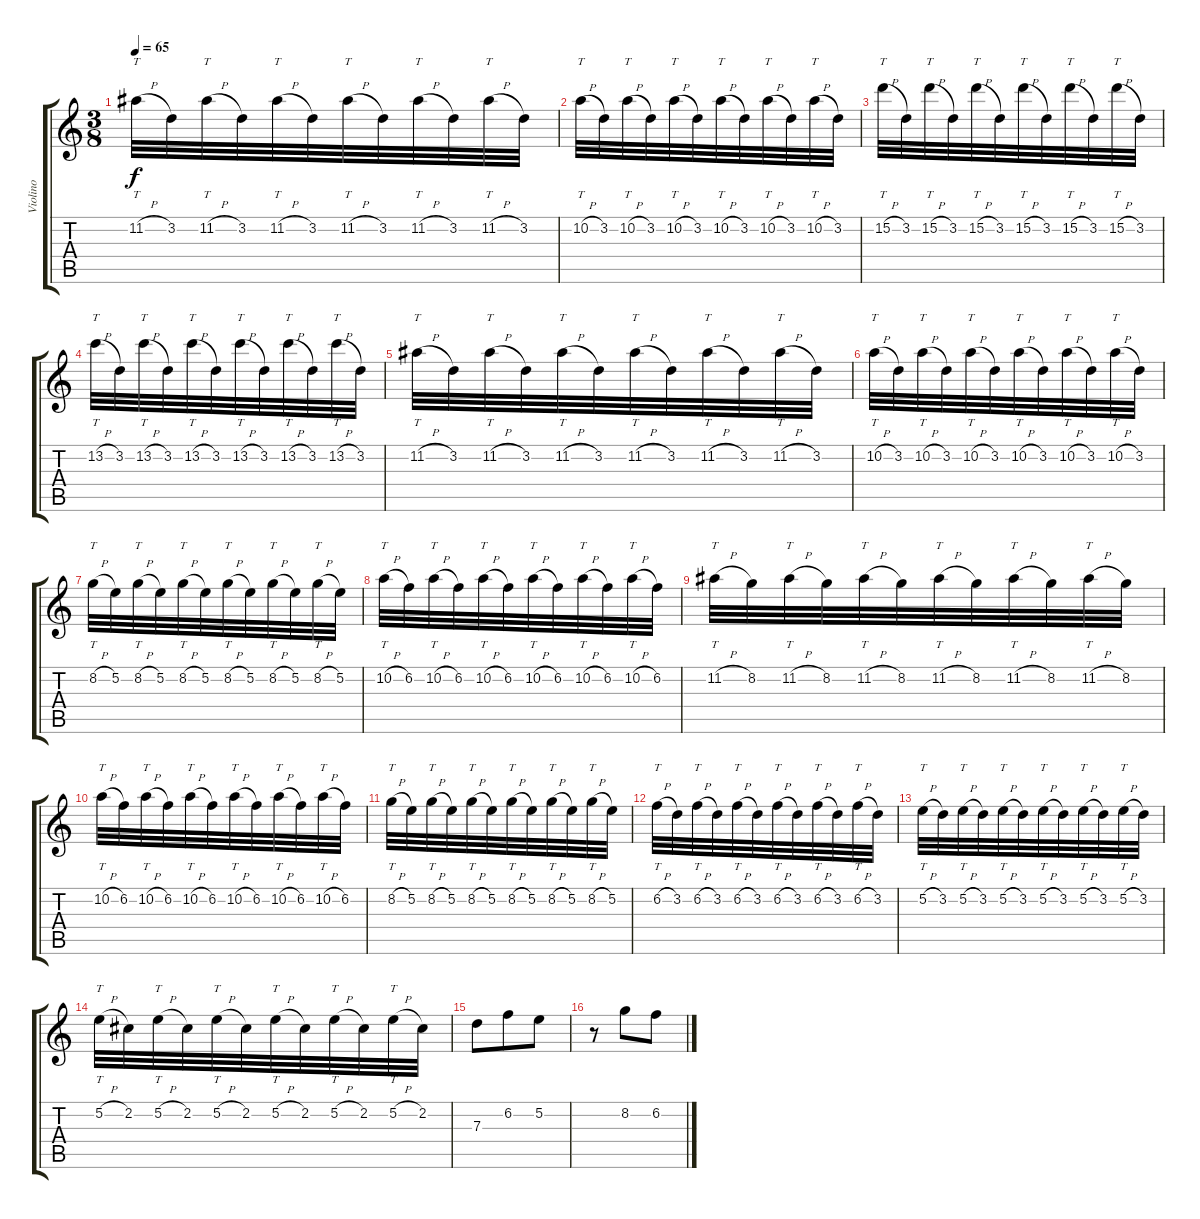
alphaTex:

\track ("Violino" "Violino") {instrument distortionguitar}
\staff {score tabs}
\tuning (E4 B3 G3 D3 A2 E2) {hide}
\ts (3 8)
\tempo 65
\clef g2
\ks c
11.2{h}.32{tt dy f} 3.2.32 11.2{h}.32{tt} 3.2.32 11.2{h}.32{tt} 3.2.32 11.2{h}.32{tt} 3.2.32 11.2{h}.32{tt} 3.2.32 11.2{h}.32{tt} 3.2.32 |
10.2{h}.32{tt} 3.2.32 10.2{h}.32{tt} 3.2.32 10.2{h}.32{tt} 3.2.32 10.2{h}.32{tt} 3.2.32 10.2{h}.32{tt} 3.2.32 10.2{h}.32{tt} 3.2.32 |
15.2{h}.32{tt} 3.2.32 15.2{h}.32{tt} 3.2.32 15.2{h}.32{tt} 3.2.32 15.2{h}.32{tt} 3.2.32 15.2{h}.32{tt} 3.2.32 15.2{h}.32{tt} 3.2.32 |
13.2{h}.32{tt} 3.2.32 13.2{h}.32{tt} 3.2.32 13.2{h}.32{tt} 3.2.32 13.2{h}.32{tt} 3.2.32 13.2{h}.32{tt} 3.2.32 13.2{h}.32{tt} 3.2.32 |
11.2{h}.32{tt} 3.2.32 11.2{h}.32{tt} 3.2.32 11.2{h}.32{tt} 3.2.32 11.2{h}.32{tt} 3.2.32 11.2{h}.32{tt} 3.2.32 11.2{h}.32{tt} 3.2.32 |
10.2{h}.32{tt} 3.2.32 10.2{h}.32{tt} 3.2.32 10.2{h}.32{tt} 3.2.32 10.2{h}.32{tt} 3.2.32 10.2{h}.32{tt} 3.2.32 10.2{h}.32{tt} 3.2.32 |
8.2{h}.32{tt} 5.2.32 8.2{h}.32{tt} 5.2.32 8.2{h}.32{tt} 5.2.32 8.2{h}.32{tt} 5.2.32 8.2{h}.32{tt} 5.2.32 8.2{h}.32{tt} 5.2.32 |
10.2{h}.32{tt} 6.2.32 10.2{h}.32{tt} 6.2.32 10.2{h}.32{tt} 6.2.32 10.2{h}.32{tt} 6.2.32 10.2{h}.32{tt} 6.2.32 10.2{h}.32{tt} 6.2.32 |
11.2{h}.32{tt} 8.2.32 11.2{h}.32{tt} 8.2.32 11.2{h}.32{tt} 8.2.32 11.2{h}.32{tt} 8.2.32 11.2{h}.32{tt} 8.2.32 11.2{h}.32{tt} 8.2.32 |
10.2{h}.32{tt} 6.2.32 10.2{h}.32{tt} 6.2.32 10.2{h}.32{tt} 6.2.32 10.2{h}.32{tt} 6.2.32 10.2{h}.32{tt} 6.2.32 10.2{h}.32{tt} 6.2.32 |
8.2{h}.32{tt} 5.2.32 8.2{h}.32{tt} 5.2.32 8.2{h}.32{tt} 5.2.32 8.2{h}.32{tt} 5.2.32 8.2{h}.32{tt} 5.2.32 8.2{h}.32{tt} 5.2.32 |
6.2{h}.32{tt} 3.2.32 6.2{h}.32{tt} 3.2.32 6.2{h}.32{tt} 3.2.32 6.2{h}.32{tt} 3.2.32 6.2{h}.32{tt} 3.2.32 6.2{h}.32{tt} 3.2.32 |
5.2{h}.32{tt} 3.2.32 5.2{h}.32{tt} 3.2.32 5.2{h}.32{tt} 3.2.32 5.2{h}.32{tt} 3.2.32 5.2{h}.32{tt} 3.2.32 5.2{h}.32{tt} 3.2.32 |
5.2{h}.32{tt} 2.2.32 5.2{h}.32{tt} 2.2.32 5.2{h}.32{tt} 2.2.32 5.2{h}.32{tt} 2.2.32 5.2{h}.32{tt} 2.2.32 5.2{h}.32{tt} 2.2.32 |
7.3.8 6.2.8 5.2.8 |
r.8 8.2.8 6.2.8
